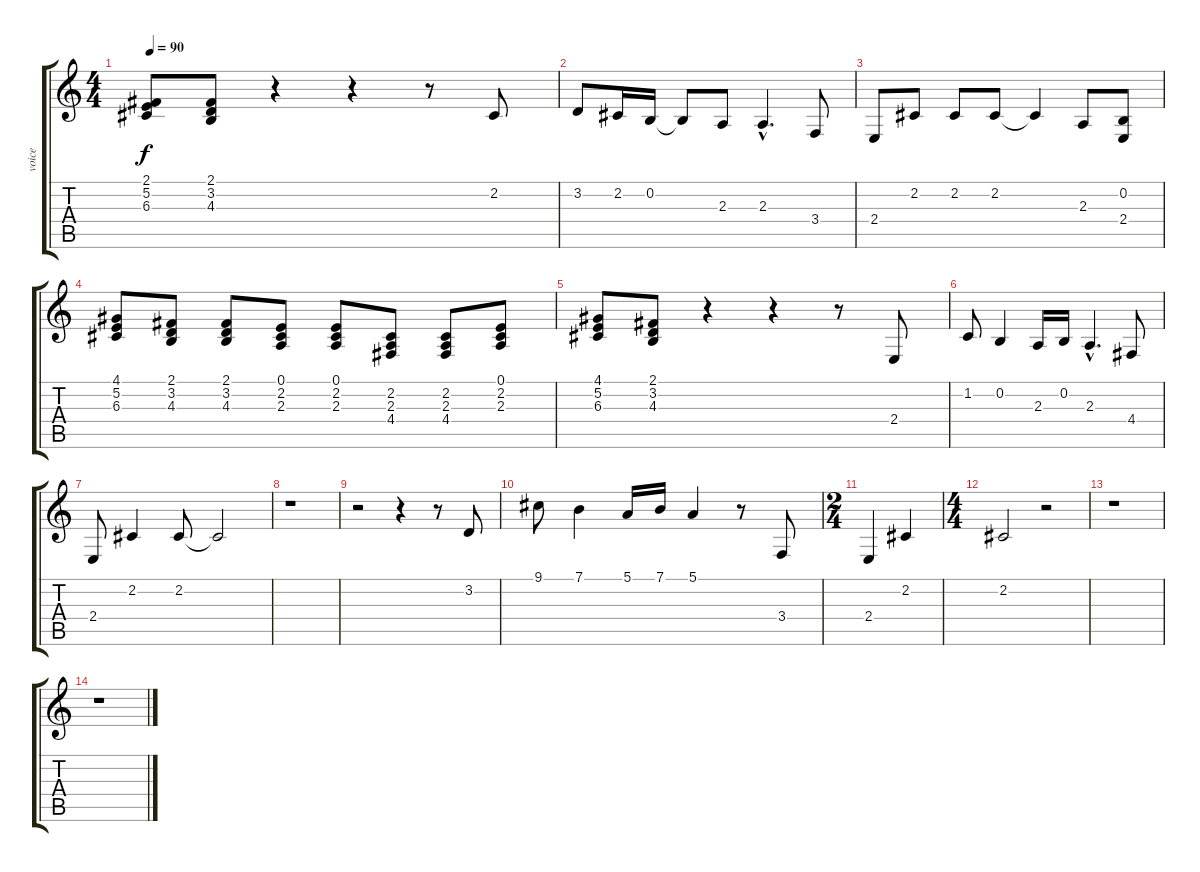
\track ("voice" "voice") {instrument recorder}
\staff {score tabs}
\tuning (E4 B3 G3 D3 A2 E2) {hide}
\ts (4 4)
\tempo 90
\clef g2
\ks c
(2.1 5.2 6.3).8{dy f} (2.1 3.2 4.3).8 r.4 r.4 r.8 2.2.8 |
3.2.8 2.2.16 0.2.16 0.2{t}.8 2.3.8 2.3{hac}.4{d} 3.4.8 |
2.4.8 2.2.8 2.2.8 2.2.8 2.2{t}.4 2.3.8 (0.2 2.4).8 |
(4.1 5.2 6.3).8 (2.1 3.2 4.3).8 (2.1 3.2 4.3).8 (0.1 2.2 2.3).8 (0.1 2.2 2.3).8 (2.2 2.3 4.4).8 (2.2 2.3 4.4).8 (0.1 2.2 2.3).8 |
(4.1 5.2 6.3).8 (2.1 3.2 4.3).8 r.4 r.4 r.8 2.4.8 |
1.2.8 0.2.4 2.3.16 0.2.16 2.3{hac}.4{d} 4.4.8 |
2.4.8 2.2.4 2.2.8 2.2{t}.2 |
r.1 |
r.2 r.4 r.8 3.2.8 |
9.1.8 7.1.4 5.1.16 7.1.16 5.1.4 r.8 3.4.8 |
\ts (2 4)
2.4.4 2.2.4 |
\ts (4 4)
2.2.2 r.2 |
r.1 |
r.1
